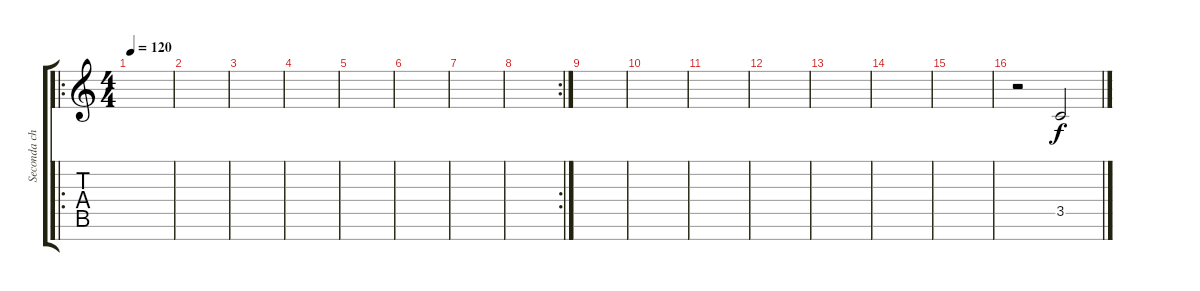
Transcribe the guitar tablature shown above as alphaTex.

\track ("Seconda chitarra" "Seconda ch") {instrument acousticguitarsteel}
\staff {score tabs}
\tuning (E4 B3 G3 D3 A2 E2 B1) {hide}
\ro
\ts (4 4)
\tempo 120
\clef g2
\ks c
|
|
|
|
|
|
|
\rc 2
|
|
|
|
|
|
|
|
r.2 3.5.2
